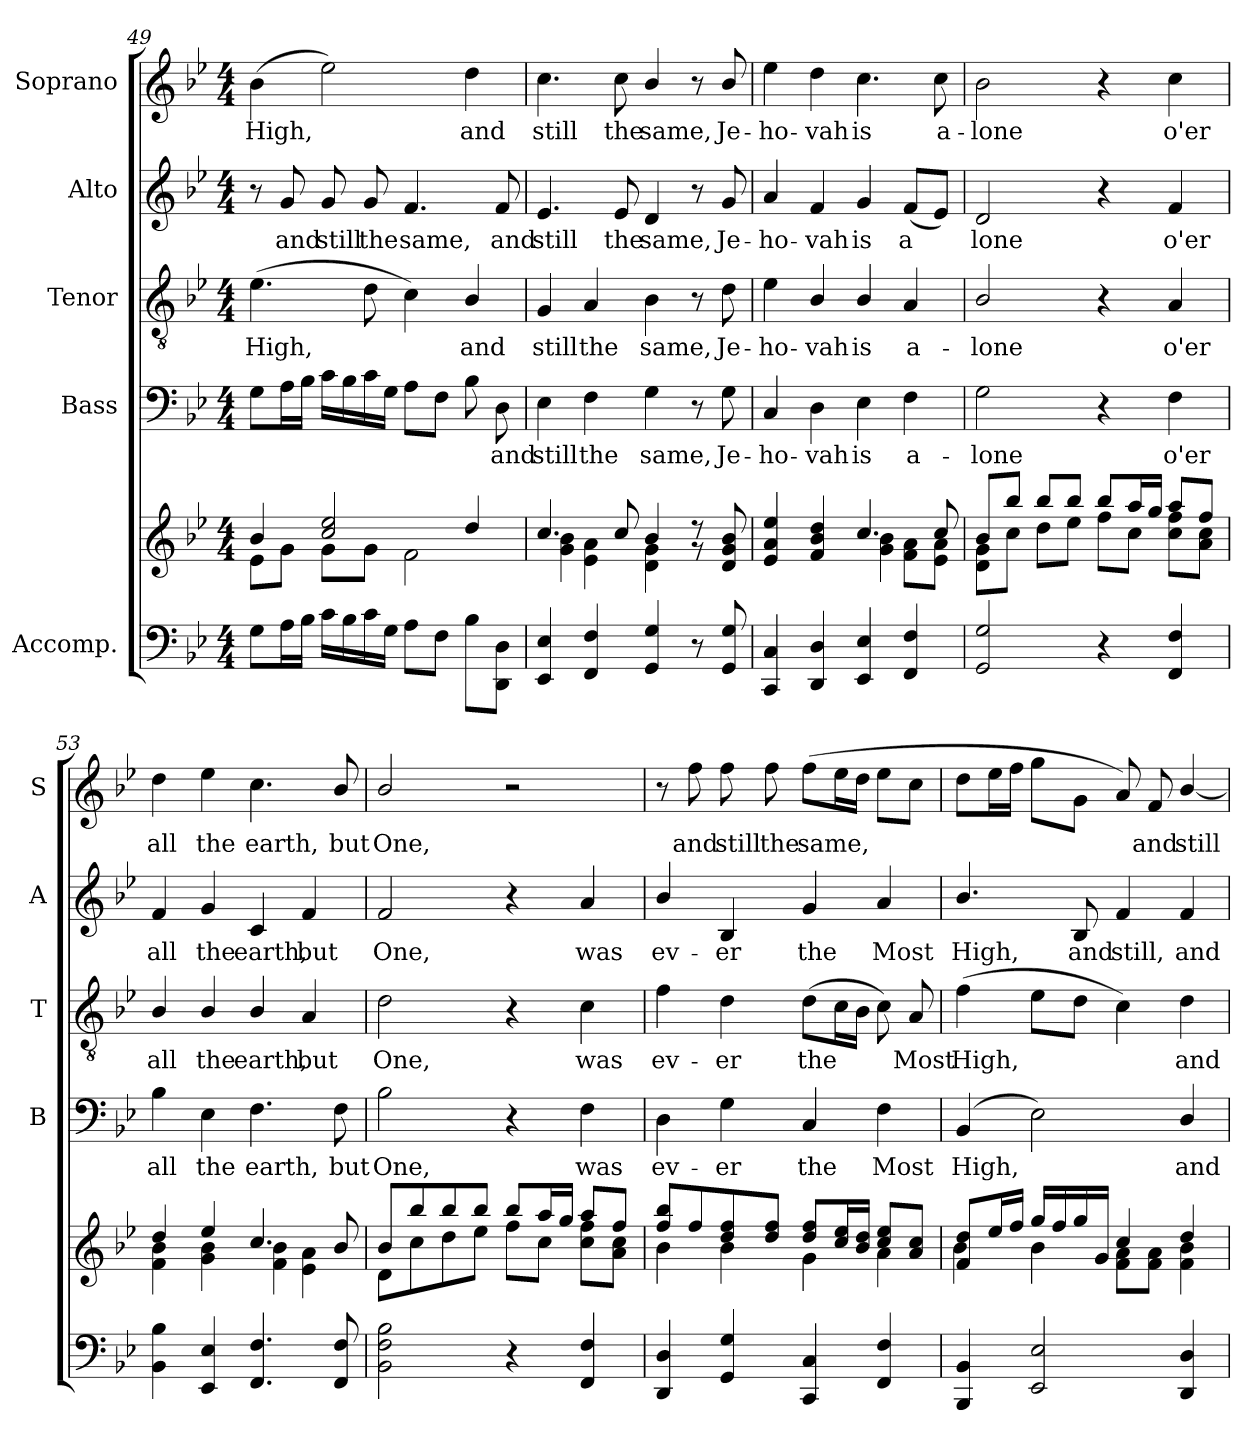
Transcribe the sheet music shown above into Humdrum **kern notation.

**kern	**kern	**kern	**text	**kern	**text	**kern	**text	**kern	**text
*part5	*part5	*part4	*part4	*part3	*part3	*part2	*part2	*part1	*part1
*staff6	*staff5	*staff4	*staff4	*staff3	*staff3	*staff2	*staff2	*staff1	*staff1
*I"Accomp.	*	*I"Bass	*	*I"Tenor	*	*I"Alto	*	*I"Soprano	*
*	*	*I'B	*	*I'T	*	*I'A	*	*I'S	*
*clefF4	*clefG2	*clefF4	*	*clefGv2	*	*clefG2	*	*clefG2	*
*k[b-e-]	*k[b-e-]	*k[b-e-]	*	*k[b-e-]	*	*k[b-e-]	*	*k[b-e-]	*
*B-:	*B-:	*B-:	*	*B-:	*	*B-:	*	*B-:	*
*M4/4	*M4/4	*M4/4	*	*M4/4	*	*M4/4	*	*M4/4	*
=49	=49	=49	=49	=49	=49	=49	=49	=49	=49
*^	*^	*	*	*	*	*	*	*	*
!	!	!	!	!	!	!	!LO:LY:b	!	!	!	!LO:LY:b
8G\L	1ryy	4b-/	8e-\L	8G\L	.	(>4.e-\	High,	8r	.	(>4b-\	High,
!	!	!	!	!	!	!	!	!	!LO:LY:b	!	!
16A\L	.	.	8g\J	16A\L	.	.	.	8g/	and	.	.
16B-\JJ	.	.	.	16B-\JJ	.	.	.	.	.	.	.
!	!	!	!	!	!	!	!	!	!LO:LY:b	!	!
16c\LL	.	2cc/ 2ee-/	8g\L	16c\LL	.	.	.	8g/	still	2ee-\)	.
16B-\	.	.	.	16B-\	.	.	.	.	.	.	.
!	!	!	!	!	!	!	!	!	!LO:LY:b	!	!
16c\	.	.	8g\J	16c\	.	8d\	.	8g/	the	.	.
16G\JJ	.	.	.	16G\JJ	.	.	.	.	.	.	.
!	!	!	!	!	!	!	!	!	!LO:LY:b	!	!
8A\L	.	.	2f\	8A\L	.	4c\)	.	4.f/	same,	.	.
8F\J	.	.	.	8F\J	.	.	.	.	.	.	.
!	!	!	!	!	!	!	!LO:LY:b	!	!	!	!LO:LY:b
8B-\L	.	4dd/	.	8B-\	.	4B-/	and	.	.	4dd\	and
!	!	!	!	!	!LO:LY:b	!	!	!	!LO:LY:b	!	!
8DD\ 8D\J	.	.	.	8D\	and	.	.	8f/	and	.	.
*v	*v	*	*	*	*	*	*	*	*	*	*
!!LO:LB:g=z
=50	=50	=50	=50	=50	=50	=50	=50	=50	=50	=50
!	!	!	!	!LO:LY:b	!	!LO:LY:b	!	!LO:LY:b	!	!LO:LY:b
4EE-/ 4E-/	4.cc/	4g\ 4b-\	4E-\	still	4G/	still	4.e-/	still	4.cc\	still
!	!	!	!	!LO:LY:b	!	!LO:LY:b	!	!	!	!
4FF/ 4F/	.	4e-\ 4a\	4F\	the	4A/	the	.	.	.	.
!	!	!	!	!	!	!	!	!LO:LY:b	!	!LO:LY:b
.	8cc/	.	.	.	.	.	8e-/	the	8cc\	the
!	!	!	!	!LO:LY:b	!	!LO:LY:b	!	!LO:LY:b	!	!LO:LY:b
4GG/ 4G/	4b-/	4d\ 4g\	4G\	same,	4B-\	same,	4d/	same,	4b-/	same,
8r	8r	8r	8r	.	8r	.	8r	.	8r	.
!	!	!	!	!LO:LY:b	!	!LO:LY:b	!	!LO:LY:b	!	!LO:LY:b
8GG/ 8G/	8d/ 8g/ 8b-/	8ryy	8G\	Je-	8d\	Je-	8g/	Je-	8b-/	Je-
=51	=51	=51	=51	=51	=51	=51	=51	=51	=51	=51
!	!	!	!	!LO:LY:b	!	!LO:LY:b	!	!LO:LY:b	!	!LO:LY:b
4CC/ 4C/	4e-/ 4a/ 4ee-/	2ryy	4C/	-ho-	4e-\	-ho-	4a/	-ho-	4ee-\	-ho-
!	!	!	!	!LO:LY:b	!	!LO:LY:b	!	!LO:LY:b	!	!LO:LY:b
4DD/ 4D/	4f/ 4b-/ 4dd/	.	4D\	-vah	4B-/	-vah	4f/	-vah	4dd\	-vah
!	!	!	!	!LO:LY:b	!	!LO:LY:b	!	!LO:LY:b	!	!LO:LY:b
4EE-/ 4E-/	4.cc/	4g\ 4b-\	4E-\	is	4B-/	is	4g/	is	4.cc\	is
!	!	!	!	!LO:LY:b	!	!LO:LY:b	!	!LO:LY:b	!	!
4FF/ 4F/	.	8f\ 8a\L	4F\	a-	4A/	a-	(<8f/L	a­	.	.
!	!	!	!	!	!	!	!	!	!	!LO:LY:b
.	8cc/	8e-\ 8a\J	.	.	.	.	8e-/J)	.	8cc\	a-
=52	=52	=52	=52	=52	=52	=52	=52	=52	=52	=52
!	!	!	!	!LO:LY:b	!	!LO:LY:b	!	!LO:LY:b	!	!LO:LY:b
2GG/ 2G/	8b-/L	8d\ 8g\L	2G\	-lone	2B-/	-lone	2d/	lone	2b-\	-lone
.	8bb-/J	8cc\J	.	.	.	.	.	.	.	.
.	8bb-/L	8dd\L	.	.	.	.	.	.	.	.
.	8bb-/J	8ee-\J	.	.	.	.	.	.	.	.
4r	8bb-/L	8ff\L	4r	.	4r	.	4r	.	4r	.
.	16aa/L	8cc\J	.	.	.	.	.	.	.	.
.	16gg/JJ	.	.	.	.	.	.	.	.	.
!	!	!	!	!LO:LY:b	!	!LO:LY:b	!	!LO:LY:b	!	!LO:LY:b
4FF/ 4F/	8aa/L	8cc\ 8ff\L	4F\	o'er	4A/	o'er	4f/	o'er	4cc\	o'er
.	8ff/J	8a\ 8cc\J	.	.	.	.	.	.	.	.
=53	=53	=53	=53	=53	=53	=53	=53	=53	=53	=53
!	!	!	!	!LO:LY:b	!	!LO:LY:b	!	!LO:LY:b	!	!LO:LY:b
4BB-\ 4B-\	4dd/	4f\ 4b-\	4B-\	all	4B-/	all	4f/	all	4dd\	all
!	!	!	!	!LO:LY:b	!	!LO:LY:b	!	!LO:LY:b	!	!LO:LY:b
4EE-/ 4E-/	4ee-/	4g\ 4b-\	4E-\	the	4B-/	the	4g/	the	4ee-\	the
!	!	!	!	!LO:LY:b	!	!LO:LY:b	!	!LO:LY:b	!	!LO:LY:b
4.FF/ 4.F/	4.cc/	4f\ 4b-\	4.F\	earth,	4B-/	earth,	4c/	earth,	4.cc\	earth,
!	!	!	!	!	!	!LO:LY:b	!	!LO:LY:b	!	!
.	.	4e-\ 4a\	.	.	4A/	but	4f/	but	.	.
!	!	!	!	!LO:LY:b	!	!	!	!	!	!LO:LY:b
8FF/ 8F/	8b-/	.	8F\	but	.	.	.	.	8b-/	but
=54	=54	=54	=54	=54	=54	=54	=54	=54	=54	=54
!	!	!	!	!LO:LY:b	!	!LO:LY:b	!	!LO:LY:b	!	!LO:LY:b
2BB-\ 2F\ 2B-\	8b-/L	8d\L	2B-\	One,	2d\	One,	2f/	One,	2b-/	One,
.	8bb-/	8cc\	.	.	.	.	.	.	.	.
.	8bb-/	8dd\	.	.	.	.	.	.	.	.
.	8bb-/J	8ee-\J	.	.	.	.	.	.	.	.
4r	8bb-/L	8ff\L	4r	.	4r	.	4r	.	2r	.
.	16aa/L	8cc\J	.	.	.	.	.	.	.	.
.	16gg/JJ	.	.	.	.	.	.	.	.	.
!	!	!	!	!LO:LY:b	!	!LO:LY:b	!	!LO:LY:b	!	!
4FF/ 4F/	8aa/L	8cc\ 8ff\L	4F\	was	4c\	was	4a/	was	.	.
.	8ff/J	8a\ 8cc\J	.	.	.	.	.	.	.	.
!!LO:PB:g=z
=55	=55	=55	=55	=55	=55	=55	=55	=55	=55	=55
!	!	!	!	!LO:LY:b	!	!LO:LY:b	!	!LO:LY:b	!	!
4DD/ 4D/	8ff/ 8bb-/L	4b-\	4D\	ev-	4f\	ev-	4b-/	ev-	8r	.
!	!	!	!	!	!	!	!	!	!	!LO:LY:b
.	8ff/	.	.	.	.	.	.	.	8ff\	and
!	!	!	!	!LO:LY:b	!	!LO:LY:b	!	!LO:LY:b	!	!LO:LY:b
4GG/ 4G/	8dd/ 8ff/	4b-\	4G\	-er	4d\	-er	4B-/	-er	8ff\	still
!	!	!	!	!	!	!	!	!	!	!LO:LY:b
.	8dd/ 8ff/J	.	.	.	.	.	.	.	8ff\	the
!	!	!	!	!LO:LY:b	!	!LO:LY:b	!	!LO:LY:b	!	!LO:LY:b
4CC/ 4C/	8dd/ 8ff/L	4g\	4C/	the	(>8d\L	the	4g/	the	(>8ff\L	same,
.	16cc/ 16ee-/L	.	.	.	16c\L	.	.	.	16ee-\L	.
.	16b-/ 16dd/JJ	.	.	.	16B-\JJ	.	.	.	16dd\JJ	.
!	!	!	!	!LO:LY:b	!	!LO:LY:b	!	!LO:LY:b	!	!
4FF/ 4F/	8cc/ 8ee-/L	4a\	4F\	Most	8c\)	.	4a/	Most	8ee-\L	.
!	!	!	!	!	!	!LO:LY:b	!	!	!	!
.	8a/ 8cc/J	.	.	.	8A/	Most	.	.	8cc\J	.
=56	=56	=56	=56	=56	=56	=56	=56	=56	=56	=56
!	!	!	!	!LO:LY:b	!	!LO:LY:b	!	!LO:LY:b	!	!
4BBB-/ 4BB-/	8f/ 8dd/L	4b-\	(<4BB-/	High,	(>4f\	High,	4.b-/	High,	8dd\L	.
.	16ee-/L	.	.	.	.	.	.	.	16ee-\L	.
.	16ff/JJ	.	.	.	.	.	.	.	16ff\JJ	.
2EE-/ 2E-/	16gg/LL	4b-\	2E-\)	.	8e-\L	.	.	.	8gg\L	.
.	16ff/	.	.	.	.	.	.	.	.	.
!	!	!	!	!	!	!	!	!LO:LY:b	!	!
.	16gg/	.	.	.	8d\J	.	8B-/	and	8g\J	.
.	16g/JJ	.	.	.	.	.	.	.	.	.
!	!	!	!	!	!	!	!	!LO:LY:b	!	!
.	4cc/	8f\ 8a\L	.	.	4c\)	.	4f/	still,	8a/)	.
!	!	!	!	!	!	!	!	!	!	!LO:LY:b
.	.	8f\ 8a\J	.	.	.	.	.	.	8f/	and
!	!	!	!	!LO:LY:b	!	!LO:LY:b	!	!LO:LY:b	!	!LO:LY:b
4DD/ 4D/	4dd/	4f\ 4b-\	4D/	and	4d\	and	4f/	and	[4b-/	still
*	*v	*v	*	*	*	*	*	*	*	*
=	=	=	=	=	=	=	=	=	=
*-	*-	*-	*-	*-	*-	*-	*-	*-	*-
